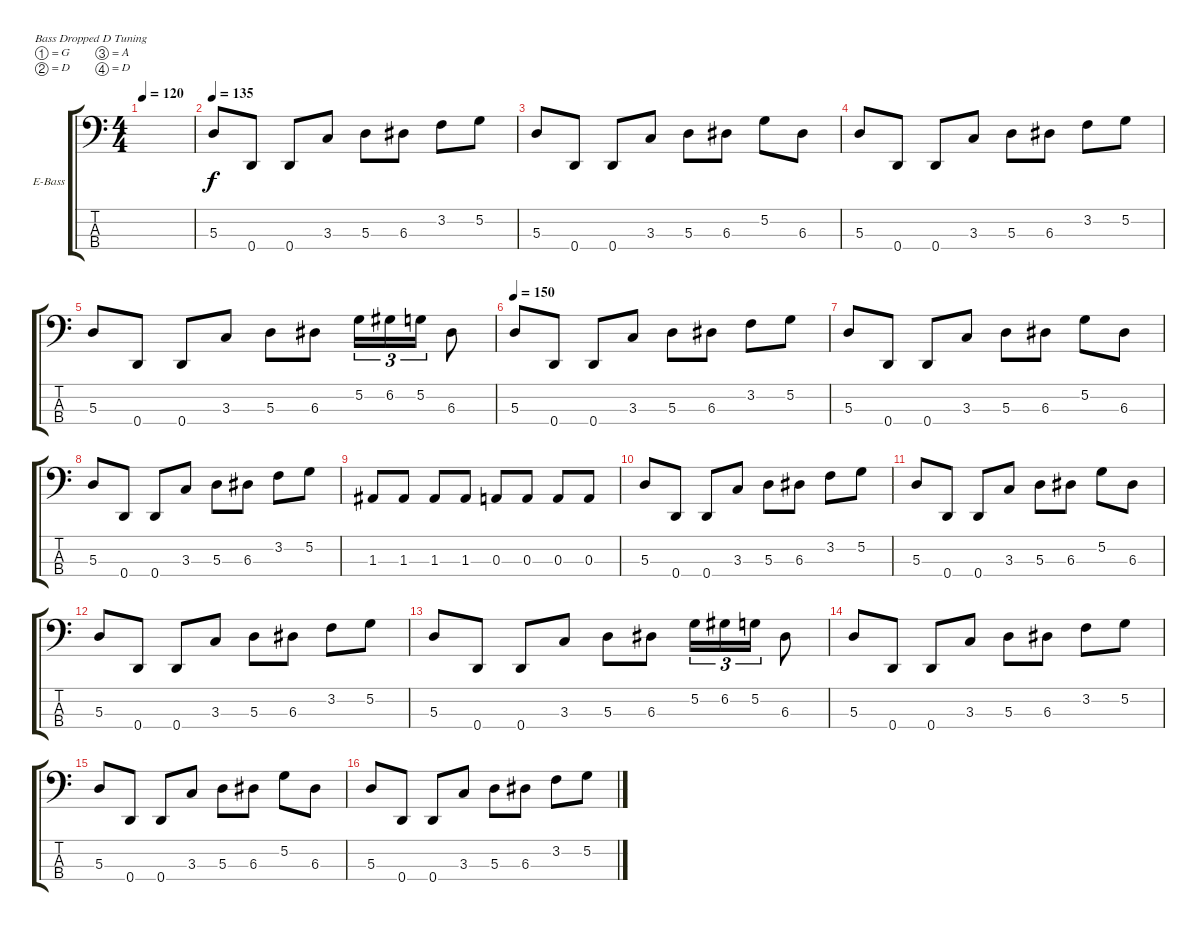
\defaultSystemsLayout 4
\bracketExtendMode groupsimilarinstruments
\firstSystemTrackNameOrientation horizontal
\otherSystemsTrackNameOrientation horizontal
\track ("Electric Bass" "E-Bass") {instrument electricbassfinger}
\staff {score tabs}
\tuning (G2 D2 A1 D1)
\ts (4 4)
\tempo 120
\clef f4
\ks c
|
\tempo 135
5.3.8 0.4.8 0.4.8 3.3.8 5.3.8 6.3.8 3.2.8 5.2.8 |
5.3.8 0.4.8 0.4.8 3.3.8 5.3.8 6.3.8 5.2.8 6.3.8 |
5.3.8 0.4.8 0.4.8 3.3.8 5.3.8 6.3.8 3.2.8 5.2.8 |
5.3.8 0.4.8 0.4.8 3.3.8 5.3.8 6.3.8 5.2.16{tu (3 2)} 6.2.16{tu (3 2)} 5.2.16{tu (3 2)} 6.3.8 |
\tempo 150
5.3.8 0.4.8 0.4.8 3.3.8 5.3.8 6.3.8 3.2.8 5.2.8 |
5.3.8 0.4.8 0.4.8 3.3.8 5.3.8 6.3.8 5.2.8 6.3.8 |
5.3.8 0.4.8 0.4.8 3.3.8 5.3.8 6.3.8 3.2.8 5.2.8 |
1.3.8 1.3.8 1.3.8 1.3.8 0.3.8 0.3.8 0.3.8 0.3.8 |
5.3.8 0.4.8 0.4.8 3.3.8 5.3.8 6.3.8 3.2.8 5.2.8 |
5.3.8 0.4.8 0.4.8 3.3.8 5.3.8 6.3.8 5.2.8 6.3.8 |
5.3.8 0.4.8 0.4.8 3.3.8 5.3.8 6.3.8 3.2.8 5.2.8 |
5.3.8 0.4.8 0.4.8 3.3.8 5.3.8 6.3.8 5.2.16{tu (3 2)} 6.2.16{tu (3 2)} 5.2.16{tu (3 2)} 6.3.8 |
5.3.8 0.4.8 0.4.8 3.3.8 5.3.8 6.3.8 3.2.8 5.2.8 |
5.3.8 0.4.8 0.4.8 3.3.8 5.3.8 6.3.8 5.2.8 6.3.8 |
5.3.8 0.4.8 0.4.8 3.3.8 5.3.8 6.3.8 3.2.8 5.2.8
